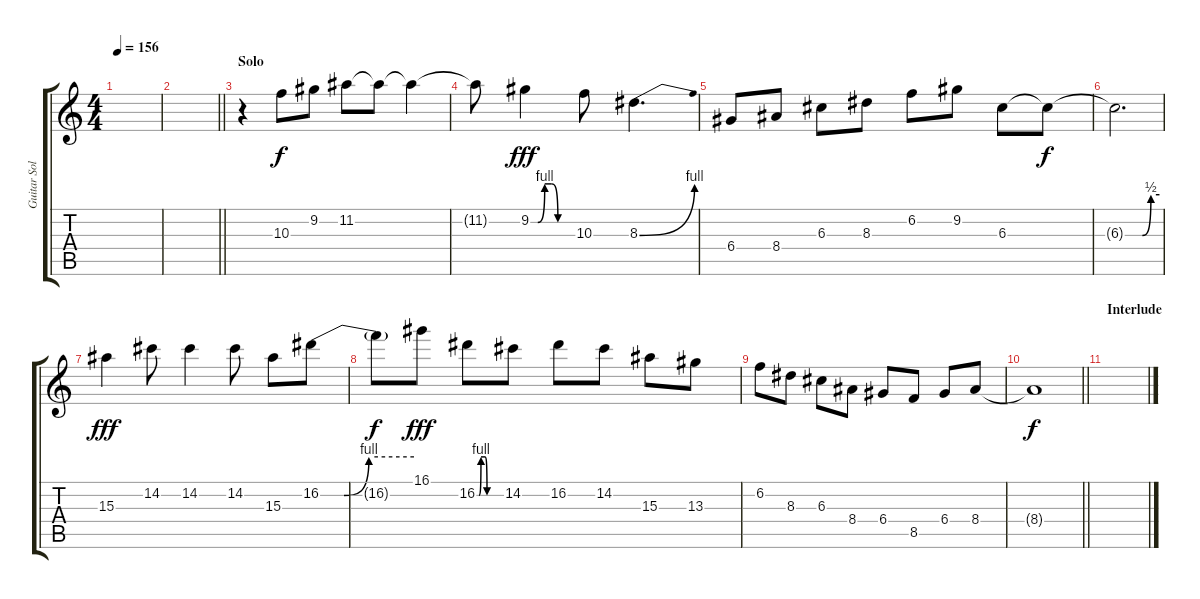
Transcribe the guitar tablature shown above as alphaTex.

\track ("Guitar Solo" "Guitar Sol") {instrument electricguitarclean}
\staff {score tabs}
\tuning (E4 B3 G3 D3 A2 E2) {hide}
\ts (4 4)
\tempo 156
\clef g2
\ks c
|
\barLineRight lightlight
|
\section ("" "Solo")
r.4 10.3.8 9.2.8 11.2.8 11.2{t}.8{dy f} 11.2{t}.4 |
11.2{t}.8 9.2{be (custom 0 0 10 0 20 4 30 4 39 0 60 0)}.4{dy fff} 10.3.8 8.3{be (bend 0 0 60 4)}.4{d} |
6.4.8 8.4.8 6.3.8 8.3.8 6.2.8 9.2.8 6.3.8 6.3{t}.8{dy f} |
6.3{be (custom 0 0 15 0 30 0 45 2 60 2) t}.2{d} |
15.3.4{dy fff} 14.2.8 14.2.4 14.2.8 15.3.8 16.2{be (custom 0 0 15 0 31 4 60 4)}.8 |
16.2{t}.8{dy f} 16.1.8{dy fff} 16.2{be (custom 0 0 5 0 10 4 20 4 25 0 30 0 39 0 60 0)}.8 14.2.8 16.2.8 14.2.8 15.3.8 13.3.8 |
6.2.8 8.3.8 6.3.8 8.4.8 6.4.8 8.5.8 6.4.8 8.4.8 |
\barLineRight lightlight
8.4{t}.1{dy f} |
\section ("" "Interlude")
